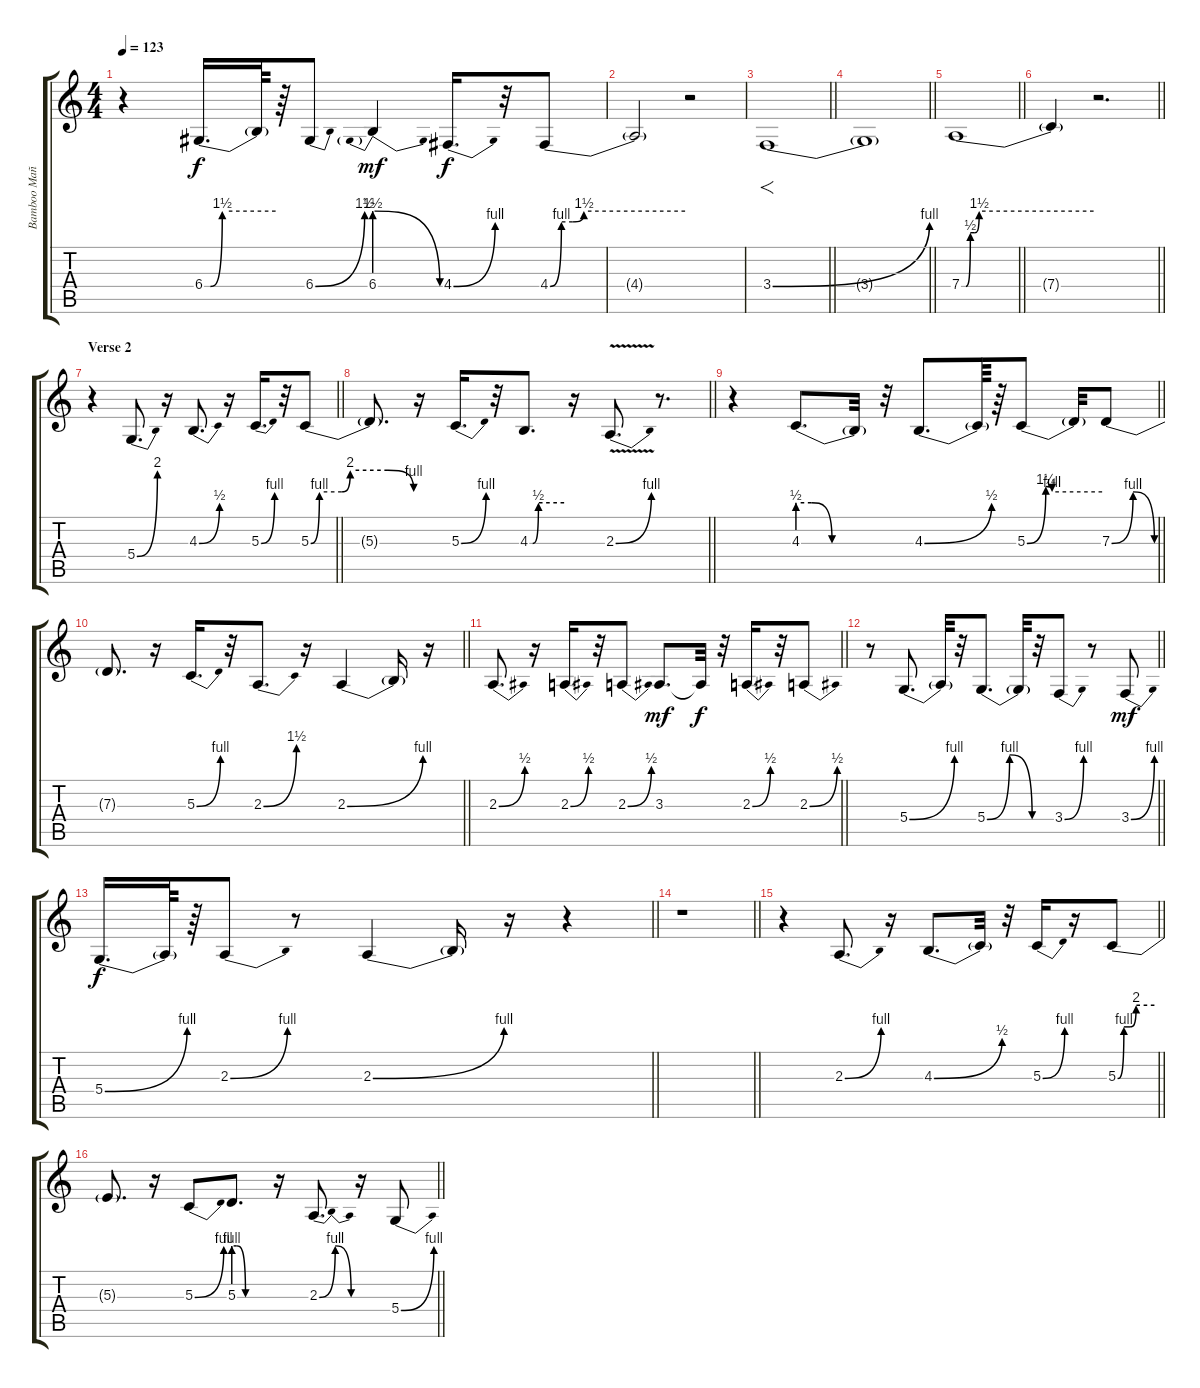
\track ("Bamboo Mañalac - Vocal" "Bamboo Mañ") {instrument sopranosax}
\staff {score tabs}
\tuning (E4 B3 G3 D3 A2 E2) {hide}
\ts (4 4)
\tempo 123
\clef g2
\ks c
r.4{dy f} 6.4{be (custom 0 0 5 0 15 6 60 6)}.16{d} 6.4{t}.64 r.64 6.4{be (bend 0 0 60 6)}.8 6.4{be (prebendrelease 0 6 60 0)}.4{dy mf} 4.4{be (bend 0 0 60 4)}.16{d dy f} r.32 4.4{be (custom 0 0 5 4 10 4 15 6 60 6)}.8 |
4.4{t}.2 r.2 |
\barLineRight lightlight
3.4{be (bend 0 0 60 4)}.1{f} |
\barLineRight lightlight
3.4{t}.1 |
\barLineRight lightlight
7.4{be (custom 0 0 2 0 4 2 6 2 8 6 60 6)}.1 |
\barLineRight lightlight
7.4{t}.4 r.2{d} |
\section ("" "Verse 2")
\barLineRight lightlight
r.4 5.4{be (bend 0 0 60 8)}.8{d} r.16 4.3{be (bend 0 0 60 2)}.8{d} r.16 5.3{be (bend 0 0 60 4)}.16{d} r.32 5.3{be (custom 0 0 5 4 18 4 23 8 45 8 60 4)}.8 |
\barLineRight lightlight
5.3{t}.8{d} r.16 5.3{be (bend 0 0 60 4)}.16{d} r.32 4.3{be (custom 0 0 5 0 15 2 60 2)}.8{d} r.16 2.3{be (bend 0 0 60 4) v}.8{d} r.8{d} |
\barLineRight lightlight
r.4 4.3{be (custom 0 2 10 2 25 0 60 0)}.8{d} 4.3{t}.32 r.32 4.3{be (bend 0 0 60 2)}.8{d} 4.3{t}.64 r.64 5.3{be (custom 0 0 15 5 20 4 60 4)}.8 5.3{t}.32 7.3{be (bendrelease 0 0 15 4 45 4 60 0)}.8 |
\barLineRight lightlight
7.3{t}.8{d} r.16 5.3{be (bend 0 0 60 4)}.16{d} r.32 2.3{be (bend 0 0 60 6)}.8{d} r.16 2.3{be (bend 0 0 60 4)}.4 2.3{t}.16 r.16 |
\barLineRight lightlight
2.3{be (bend 0 0 60 2)}.8{d} r.16 2.3{be (bend 0 0 60 2)}.16{d} r.32 2.3{be (bend 0 0 60 2)}.8 3.3.8{d dy mf} 3.3{t}.32{dy f} r.32 2.3{be (bend 0 0 60 2)}.16{d} r.32 2.3{be (bend 0 0 60 2)}.8 |
\barLineRight lightlight
r.8 5.4{be (bend 0 0 60 4)}.8{d} 5.4{t}.32 r.32 5.4{be (bendrelease 0 0 15 4 35 4 60 0)}.8{d} 5.4{t}.32 r.32 3.4{be (bend 0 0 60 4)}.8 r.8 3.4{be (bend 0 0 60 4)}.8{dy mf} |
\barLineRight lightlight
5.4{be (bend 0 0 60 4)}.16{d dy f} 5.4{t}.64 r.64 2.3{be (bend 0 0 60 4)}.8 r.8 2.3{be (bend 0 0 60 4)}.4 2.3{t}.16 r.16 r.4 |
\barLineRight lightlight
r.1 |
\barLineRight lightlight
r.4 2.3{be (bend 0 0 60 4)}.8{d} r.16 4.3{be (bend 0 0 60 2)}.8{d} 4.3{t}.32 r.32 5.3{be (bend 0 0 60 4)}.16 r.16 5.3{be (custom 0 0 10 4 20 4 30 8 60 8)}.8 |
\barLineRight lightlight
5.3{t}.8{d} r.16 5.3{be (bend 0 0 60 4)}.8 5.3{be (custom 0 4 5 4 20 0 60 0)}.8{d} r.16 2.3{be (bendrelease 0 0 15 4 45 4 60 0)}.8{d} r.16 5.4{be (bend 0 0 60 4)}.8
